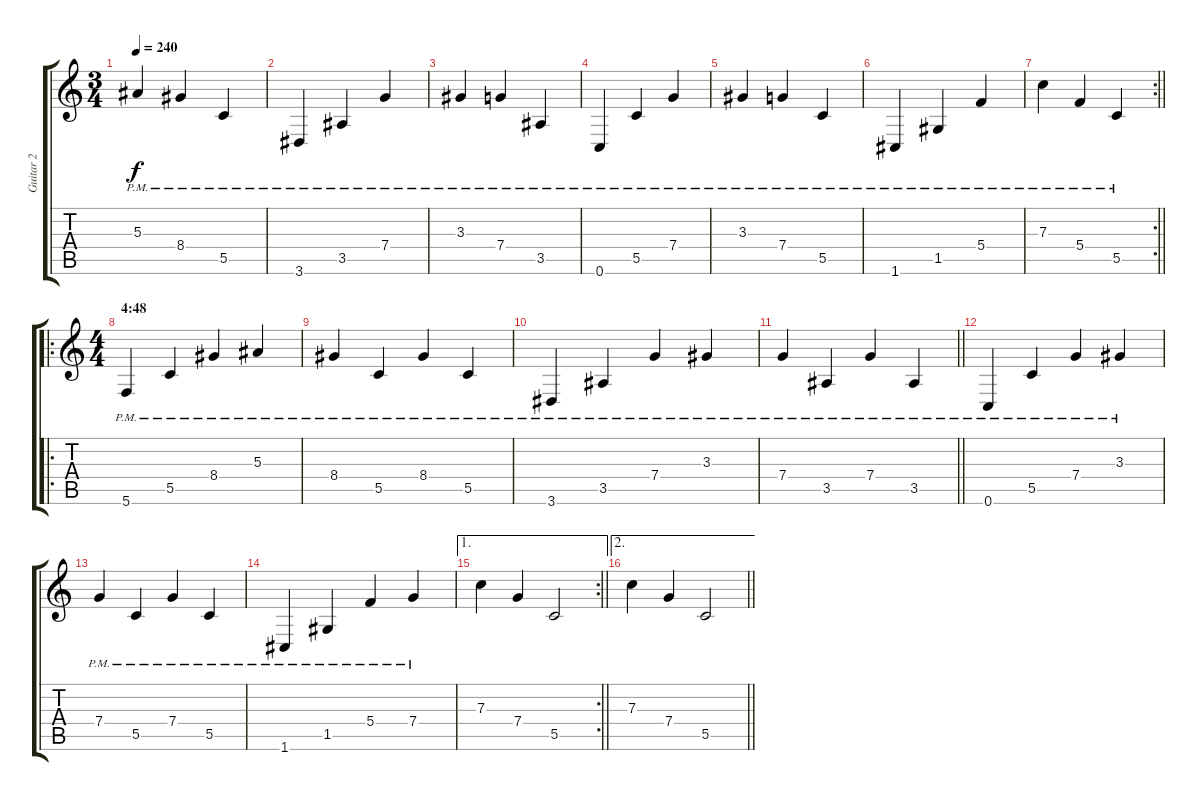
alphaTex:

\track ("Guitar 2" "Guitar 2") {instrument distortionguitar}
\staff {score tabs}
\tuning (D4 A3 F3 C3 G2 C2) {hide}
\ts (3 4)
\tempo 240
\clef g2
\ks c
5.3{pm}.4{dy f} 8.4{pm}.4 5.5{pm}.4 |
3.6{pm}.4 3.5{pm}.4 7.4{pm}.4 |
3.3{pm}.4 7.4{pm}.4 3.5{pm}.4 |
0.6{pm}.4 5.5{pm}.4 7.4{pm}.4 |
3.3{pm}.4 7.4{pm}.4 5.5{pm}.4 |
1.6{pm}.4 1.5{pm}.4 5.4{pm}.4 |
\rc 2
\barLineRight lightlight
7.3{pm}.4 5.4{pm}.4 5.5{pm}.4 |
\ro
\ts (4 4)
\section ("" "4:48")
5.6{pm}.4 5.5{pm}.4 8.4{pm}.4 5.3{pm}.4 |
8.4{pm}.4 5.5{pm}.4 8.4{pm}.4 5.5{pm}.4 |
3.6{pm}.4 3.5{pm}.4 7.4{pm}.4 3.3{pm}.4 |
\barLineRight lightlight
7.4{pm}.4 3.5{pm}.4 7.4{pm}.4 3.5{pm}.4 |
0.6{pm}.4 5.5{pm}.4 7.4{pm}.4 3.3{pm}.4 |
7.4{pm}.4 5.5{pm}.4 7.4{pm}.4 5.5{pm}.4 |
1.6{pm}.4 1.5{pm}.4 5.4{pm}.4 7.4{pm}.4 |
\ae 1
\rc 2
\barLineRight lightlight
7.3.4 7.4.4 5.5.2 |
\ae 2
\barLineRight lightlight
7.3.4 7.4.4 5.5.2
